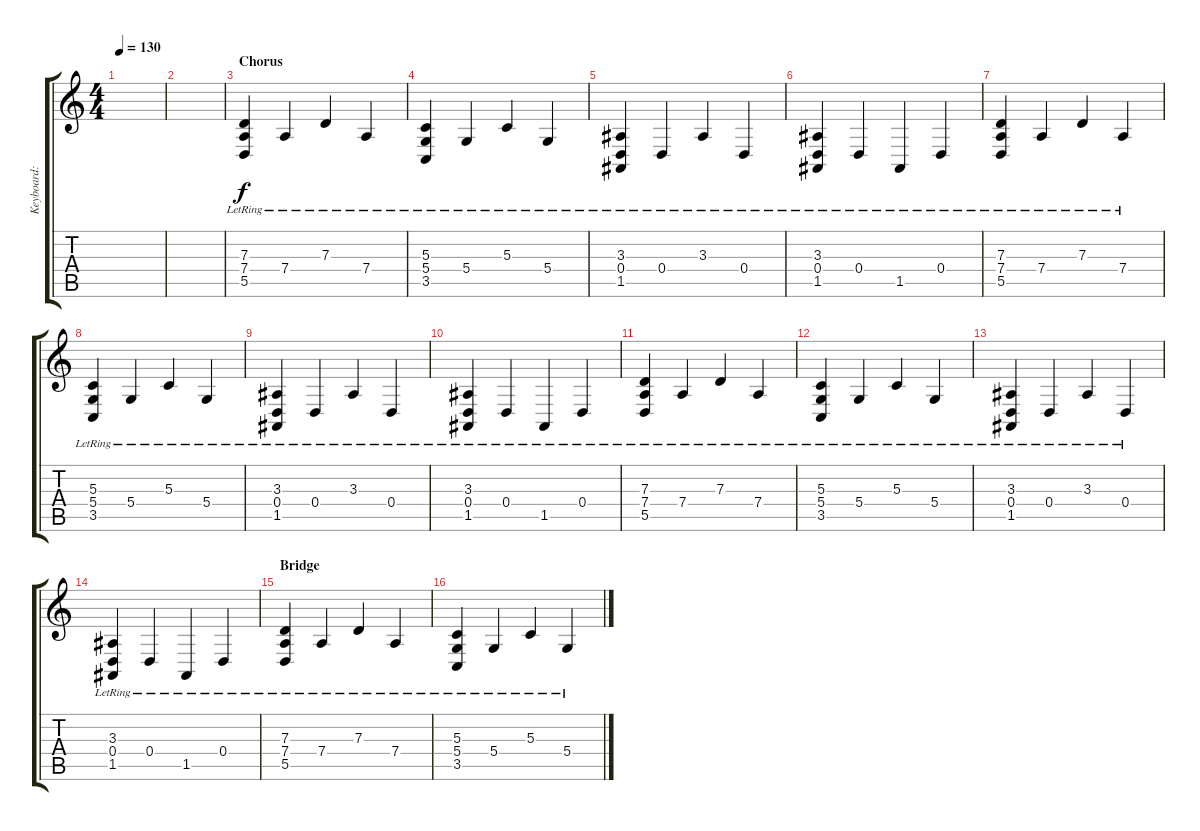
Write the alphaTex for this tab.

\track ("Keyboard: Piano" "Keyboard: ") {instrument acousticgrandpiano}
\staff {score tabs}
\tuning (E4 B3 G3 D3 A2 E2) {hide}
\ts (4 4)
\tempo 130
\clef g2
\ks c
|
|
\section ("" "Chorus")
(7.3{lr} 7.4{lr} 5.5{lr}).4 7.4{lr}.4 7.3{lr}.4 7.4{lr}.4 |
(5.3{lr} 5.4{lr} 3.5).4 5.4{lr}.4 5.3{lr}.4 5.4{lr}.4 |
(3.3{lr} 0.4{lr} 1.5{lr}).4 0.4{lr}.4 3.3{lr}.4 0.4{lr}.4 |
(3.3{lr} 0.4{lr} 1.5{lr}).4 0.4{lr}.4 1.5{lr}.4 0.4{lr}.4 |
(7.3{lr} 7.4{lr} 5.5{lr}).4 7.4{lr}.4 7.3{lr}.4 7.4{lr}.4 |
(5.3{lr} 5.4{lr} 3.5).4 5.4{lr}.4 5.3{lr}.4 5.4{lr}.4 |
(3.3{lr} 0.4{lr} 1.5{lr}).4 0.4{lr}.4 3.3{lr}.4 0.4{lr}.4 |
(3.3{lr} 0.4{lr} 1.5{lr}).4 0.4{lr}.4 1.5{lr}.4 0.4{lr}.4 |
(7.3{lr} 7.4{lr} 5.5{lr}).4 7.4{lr}.4 7.3{lr}.4 7.4{lr}.4 |
(5.3{lr} 5.4{lr} 3.5).4 5.4{lr}.4 5.3{lr}.4 5.4{lr}.4 |
(3.3{lr} 0.4{lr} 1.5{lr}).4 0.4{lr}.4 3.3{lr}.4 0.4{lr}.4 |
(3.3{lr} 0.4{lr} 1.5{lr}).4 0.4{lr}.4 1.5{lr}.4 0.4{lr}.4 |
\section ("" "Bridge")
(7.3{lr} 7.4{lr} 5.5{lr}).4 7.4{lr}.4 7.3{lr}.4 7.4{lr}.4 |
(5.3{lr} 5.4{lr} 3.5).4 5.4{lr}.4 5.3{lr}.4 5.4{lr}.4
